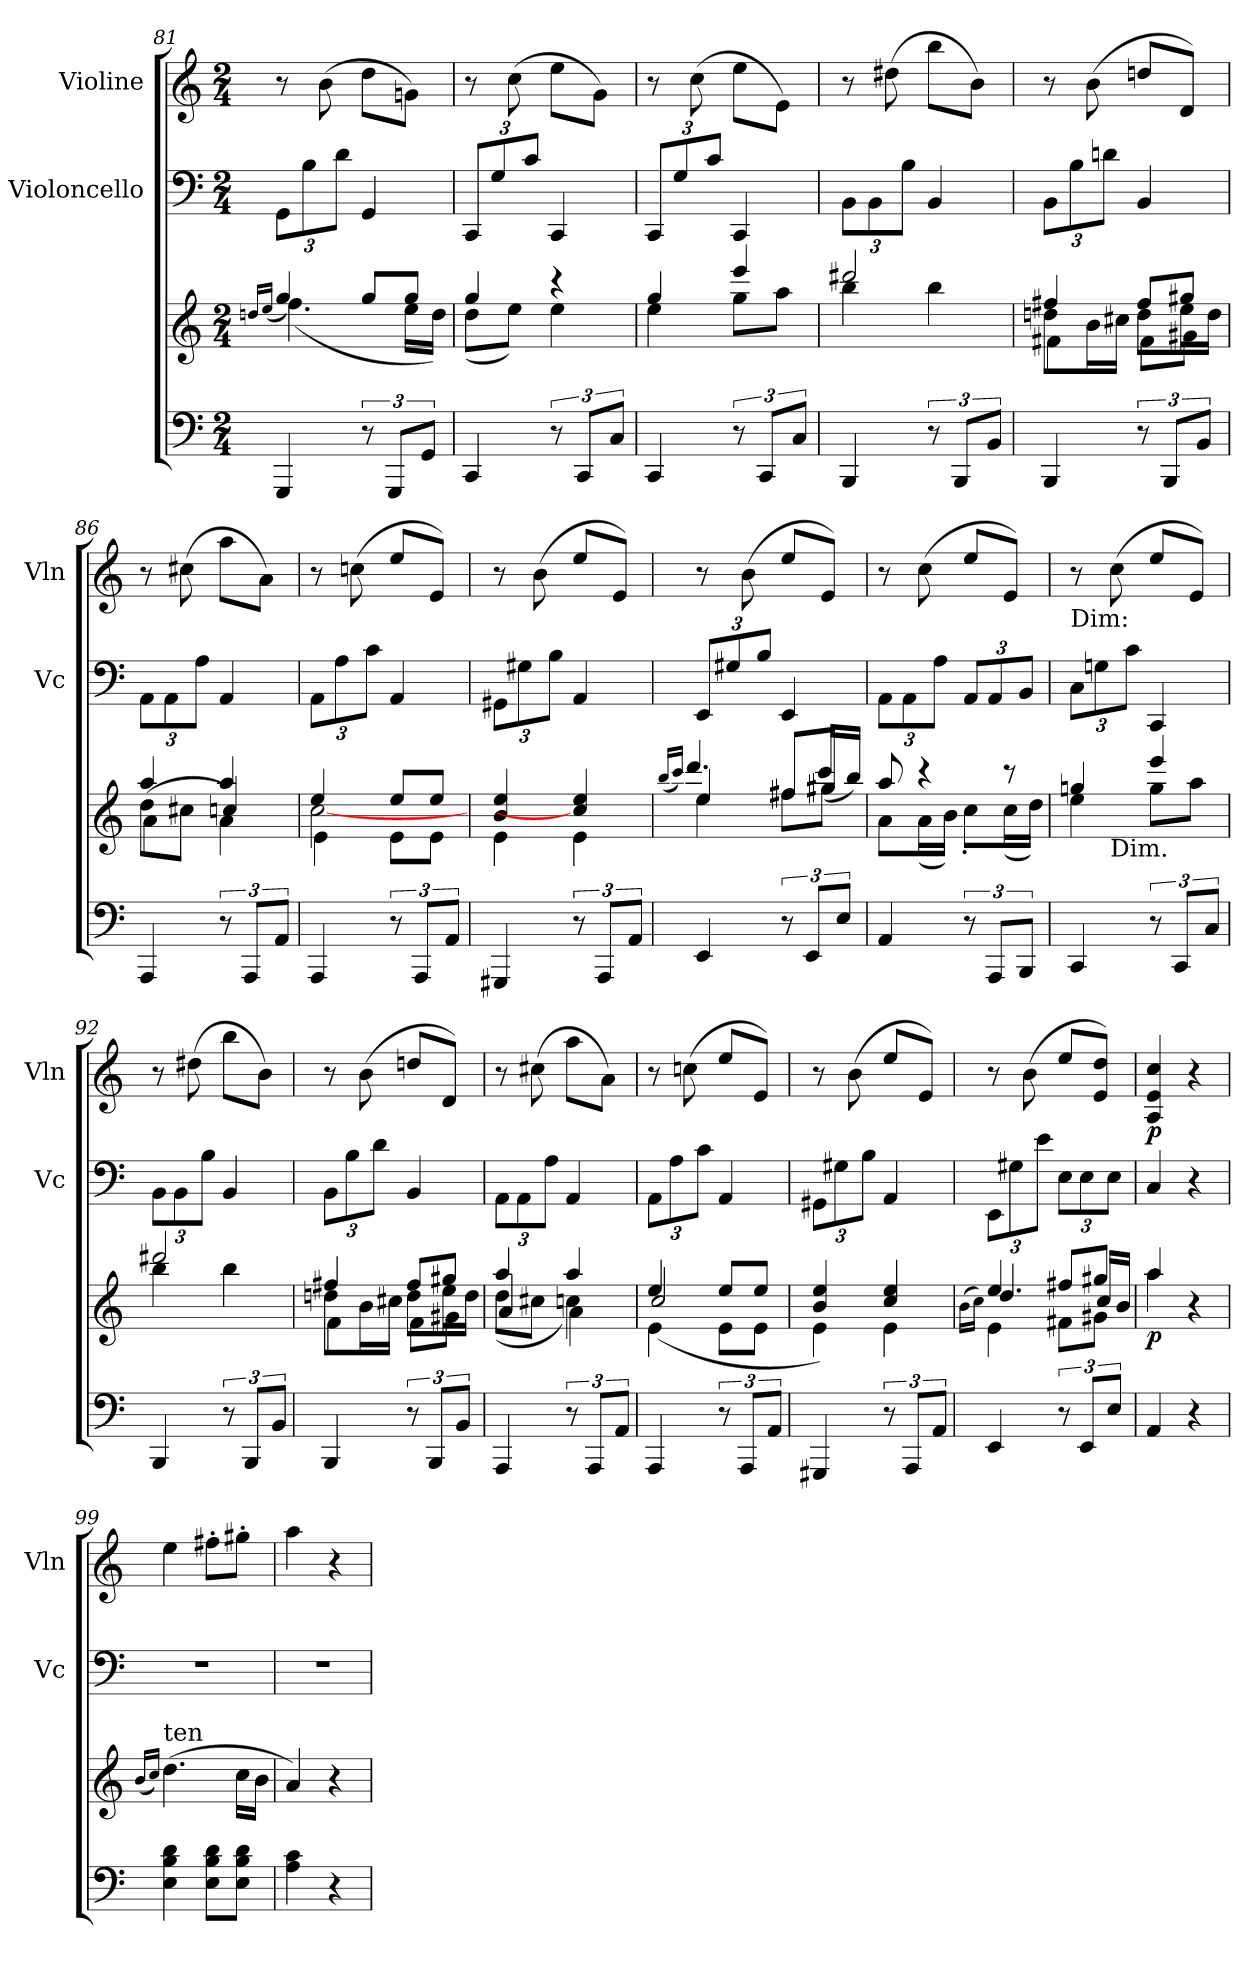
**kern	**kern	**dynam	**kern	**kern	**dynam
*part3	*part3	*part3	*part2	*part1	*part1
*staff4	*staff3	*staff3/4	*staff2	*staff1	*staff1
*	*	*	*I"Violoncello	*I"Violine	*
*	*	*	*I'Vc	*I'Vln	*
*clefF4	*clefG2	*	*clefF4	*clefG2	*
*k[]	*k[]	*	*k[]	*k[]	*
*M2/4	*M2/4	*	*M2/4	*M2/4	*
=81	=81	=81	=81	=81	=81
*	*^	*	*	*	*
.	.	16qqddn/LL	.	.	.	.
.	.	(<16qqee/JJ	.	.	.	.
*	*	*	*	*Xbrackettup	*	*
4GGG/	4gg/	(<4.ff\)	.	12GG\L	8r	.
.	.	.	.	12B\	.	.
.	.	.	.	.	(>8b\	.
.	.	.	.	12d\J	.	.
12r	8gg/L	.	.	4GG/	8dd\L	.
12GGG/L	.	.	.	.	.	.
.	8gg/J	16ee\LL	.	.	8gn\J)	.
12GG/J	.	.	.	.	.	.
.	.	16dd\JJ)	.	.	.	.
=82	=82	=82	=82	=82	=82	=82
4CC/	4gg/	(>8dd\L	.	12CC/L	8r	.
.	.	.	.	12G/	.	.
.	.	8ee\J)	.	.	(>8cc\	.
.	.	.	.	12c/J	.	.
12r	4r	4ee\	.	4CC/	8ee\L	.
12CC/L	.	.	.	.	.	.
.	.	.	.	.	8g\J)	.
12C/J	.	.	.	.	.	.
=83	=83	=83	=83	=83	=83	=83
4CC/	4gg/	4ee\	.	12CC/L	8r	.
.	.	.	.	12G/	.	.
.	.	.	.	.	(>8cc\	.
.	.	.	.	12c/J	.	.
12r	4eee/	8gg\L	.	4CC/	8ee\L	.
12CC/L	.	.	.	.	.	.
.	.	8aa\J	.	.	8e\J)	.
12C/J	.	.	.	.	.	.
=84	=84	=84	=84	=84	=84	=84
4BBB/	2ddd#X/	4bb\	.	12BB\L	8r	.
.	.	.	.	12BB\	.	.
.	.	.	.	.	(>8dd#X\	.
.	.	.	.	12B\J	.	.
12r	.	4bb\	.	4BB/	8bb\L	.
12BBB/L	.	.	.	.	.	.
.	.	.	.	.	8b\J)	.
12BB/J	.	.	.	.	.	.
=85	=85	=85	=85	=85	=85	=85
*	*	*^	*	*	*	*
4BBB/	4ff#X/	8ddn\L	4f#X\	.	12BB\L	8r	.
.	.	.	.	.	12B\	.	.
.	.	16b\L	.	.	.	(>8b\	.
.	.	.	.	.	12dn\J	.	.
.	.	16cc#X\JJ	.	.	.	.	.
12r	8ff#/L	8dd\L	8f#\L	.	4BB/	8ddn/L	.
12BBB/L	.	.	.	.	.	.	.
.	8gg#X/J	16ee\L	8g#X\J	.	.	8d/J)	.
12BB/J	.	.	.	.	.	.	.
.	.	16dd\JJ	.	.	.	.	.
=86	=86	=86	=86	=86	=86	=86	=86
4AAA/	4aa/	(>8dd\L	4a\	.	12AA\L	8r	.
.	.	.	.	.	12AA\	.	.
.	.	8cc#X\J	.	.	.	(>8cc#X\	.
.	.	.	.	.	12A\J	.	.
12r	4aa/	4ccn/)	4a\	.	4AA/	8aa\L	.
12AAA/L	.	.	.	.	.	.	.
.	.	.	.	.	.	8a\J)	.
12AA/J	.	.	.	.	.	.	.
=87	=87	=87	=87	=87	=87	=87	=87
4AAA/	4ee/	[2cc\	4e\	.	12AA\L	8r	.
.	.	.	.	.	12A\	.	.
.	.	.	.	.	.	(>8ccn\	.
.	.	.	.	.	12c\J	.	.
12r	8ee/L	.	8e\L	.	4AA/	8ee/L	.
12AAA/L	.	.	.	.	.	.	.
.	8ee/J	.	8e\J	.	.	8e/J)	.
12AA/J	.	.	.	.	.	.	.
*	*	*v	*v	*	*	*	*
=88	=88	=88	=88	=88	=88	=88
4GGG#X/	4b/ 4ee/	4e\	.	12GG#X\L	8r	.
.	.	.	.	12G#X\	.	.
.	.	.	.	.	(>8b\	.
.	.	.	.	12B\J	.	.
12r	4cc]/ 4ee/	4e\	.	4AA/	8ee/L	.
12AAA/L	.	.	.	.	.	.
.	.	.	.	.	8e/J)	.
12AA/J	.	.	.	.	.	.
=89	=89	=89	=89	=89	=89	=89
.	.	(<16qqbb/LL	.	.	.	.
.	.	16qqccc/JJ)	.	.	.	.
*	*	*^	*	*	*	*
4EE/	4ee/	4.ddd/	4ee\	.	12EE/L	8r	.
.	.	.	.	.	12G#X/	.	.
.	.	.	.	.	.	(>8b\	.
.	.	.	.	.	12B/J	.	.
12r	8ff#X/L	.	8ff#X\L	.	4EE/	8ee/L	.
12EE/L	.	.	.	.	.	.	.
.	8gg#X/J	(<16ccc/LL	8gg#X\J	.	.	8e/J)	.
12E/J	.	.	.	.	.	.	.
.	.	16bb/JJ)	.	.	.	.	.
*	*	*v	*v	*	*	*	*
=90	=90	=90	=90	=90	=90	=90
4AA/	8aa/	8a\L	.	12AA\L	8r	.
.	.	.	.	12AA\	.	.
.	4r	(>16a\L	.	.	(>8cc\	.
.	.	.	.	12A\J	.	.
.	.	16b\JJ)	.	.	.	.
12r	.	8cc'\L	.	12AA/L	8ee/L	.
12AAA/L	.	.	.	12AA/	.	.
.	8r	(>16cc\L	.	.	8e/J)	.
12BBB/J	.	.	.	12BB/J	.	.
.	.	16dd\JJ)	.	.	.	.
=91	=91	=91	=91	=91	=91	=91
!	!	!	!	!	!LO:TX:b:t=Dim&colon;	!
*	*	*^	*	*	*	*
4CC/	4ggn/	4ee\	8ryy	.	12C\L	8r	.
.	.	.	.	.	12Gn\	.	.
!	!	!	!LO:TX:b:t=Dim.	!	!	!	!
.	.	.	4.ryy	.	.	(>8cc\	.
.	.	.	.	.	12c\J	.	.
12r	4eee/	8gg\L	.	.	4CC/	8ee/L	.
12CC/L	.	.	.	.	.	.	.
.	.	8aa\J	.	.	.	8e/J)	.
12C/J	.	.	.	.	.	.	.
*	*	*v	*v	*	*	*	*
=92	=92	=92	=92	=92	=92	=92
4BBB/	2ddd#X/	4bb\	.	12BB\L	8r	.
.	.	.	.	12BB\	.	.
.	.	.	.	.	(>8dd#X\	.
.	.	.	.	12B\J	.	.
12r	.	4bb\	.	4BB/	8bb\L	.
12BBB/L	.	.	.	.	.	.
.	.	.	.	.	8b\J)	.
12BB/J	.	.	.	.	.	.
=93	=93	=93	=93	=93	=93	=93
*	*	*^	*	*	*	*
4BBB/	4ff#X/	8ddn\L	4f\	.	12BB\L	8r	.
.	.	.	.	.	12B\	.	.
.	.	16b\L	.	.	.	(>8b\	.
.	.	.	.	.	12d\J	.	.
.	.	16cc#X\JJ	.	.	.	.	.
12r	8ff#/L	8dd\L	8f\L	.	4BB/	8ddn/L	.
12BBB/L	.	.	.	.	.	.	.
.	8gg#X/J	16ee\L	8g#X\J	.	.	8d/J)	.
12BB/J	.	.	.	.	.	.	.
.	.	16dd\JJ	.	.	.	.	.
=94	=94	=94	=94	=94	=94	=94	=94
4AAA/	4aa/	(>8dd\L	4a/	.	12AA\L	8r	.
.	.	.	.	.	12AA\	.	.
.	.	8cc#X\J	.	.	.	(>8cc#X\	.
.	.	.	.	.	12A\J	.	.
12r	4aa/	4ccn\)	4a\	.	4AA/	8aa\L	.
12AAA/L	.	.	.	.	.	.	.
.	.	.	.	.	.	8a\J)	.
12AA/J	.	.	.	.	.	.	.
=95	=95	=95	=95	=95	=95	=95	=95
!	!	!	!	!LO:DY:b=2	!	!	!LO:DY:b
*	*	*	*^	*	*	*	*
4AAA/	4ee/	(<2cc/	4e\	8ryy	sempre dim.	12AA\L	8r	poco rit.
.	.	.	.	.	.	12A\	.	.
!	!	!	!	!	!LO:DY:b	!	!	!
.	.	.	.	4.ryy	sempre dim.	.	(>8ccn\	.
.	.	.	.	.	.	12c\J	.	.
12r	8ee/L	.	8e\L	.	.	4AA/	8ee/L	.
12AAA/L	.	.	.	.	.	.	.	.
.	8ee/J	.	8e\J	.	.	.	8e/J)	.
12AA/J	.	.	.	.	.	.	.	.
*	*	*v	*v	*v	*	*	*	*
=96	=96	=96	=96	=96	=96	=96
4GGG#X/	4b/ 4ee/)	4e\	.	12GG#X\L	8r	.
.	.	.	.	12G#X\	.	.
.	.	.	.	.	(>8b\	.
.	.	.	.	12B\J	.	.
12r	4cc/ 4ee/	4e\	.	4AA/	8ee/L	.
12AAA/L	.	.	.	.	.	.
.	.	.	.	.	8e/J)	.
12AA/J	.	.	.	.	.	.
=97	=97	=97	=97	=97	=97	=97
.	.	(<16qqb\LL	.	.	.	.
.	.	16qqcc\JJ)	.	.	.	.
*	*	*^	*	*	*	*
4EE/	4ee/	4.dd/	4e\	.	12EE\L	8r	.
.	.	.	.	.	12G#X\	.	.
.	.	.	.	.	.	(>8b\	.
.	.	.	.	.	12e\J	.	.
12r	8ff#X/L	.	8f#X\L	.	12E\L	8ee/L	.
12EE/L	.	.	.	.	12E\	.	.
.	8gg#X/J	16cc/LL	8g#X\J	.	.	8e/ 8dd/J)	.
12E/J	.	.	.	.	12E\J	.	.
.	.	16b/JJ	.	.	.	.	.
*	*	*v	*v	*	*	*	*
=98	=98	=98	=98	=98	=98	=98
!	!	!	!LO:DY:b	!	!	!LO:DY:b
4AA/	4aa/	4aa\	p	4C/	4A/ 4e/ 4cc/	p
4r	4r	4ryy	.	4r	4r	.
*	*v	*v	*	*	*	*
=99	=99	=99	=99	=99	=99
.	(<16qqb/LL	.	.	.	.
.	16qqcc/JJ)	.	.	.	.
!	!LO:TX:a:t=ten	!	!	!	!
4E\ 4B\ 4d\	(>4.dd\	.	2r	4ee\	.
8E\ 8B\ 8d\L	.	.	.	8ff#X'\L	.
8E\ 8B\ 8d\J	16cc\LL	.	.	8gg#X'\J	.
.	16b\JJ	.	.	.	.
=100	=100	=100	=100	=100	=100
4A\ 4c\	4a/)	.	2r	4aa\	.
4r	4r	.	.	4r	.
=	=	=	=	=	=
*-	*-	*-	*-	*-	*-
